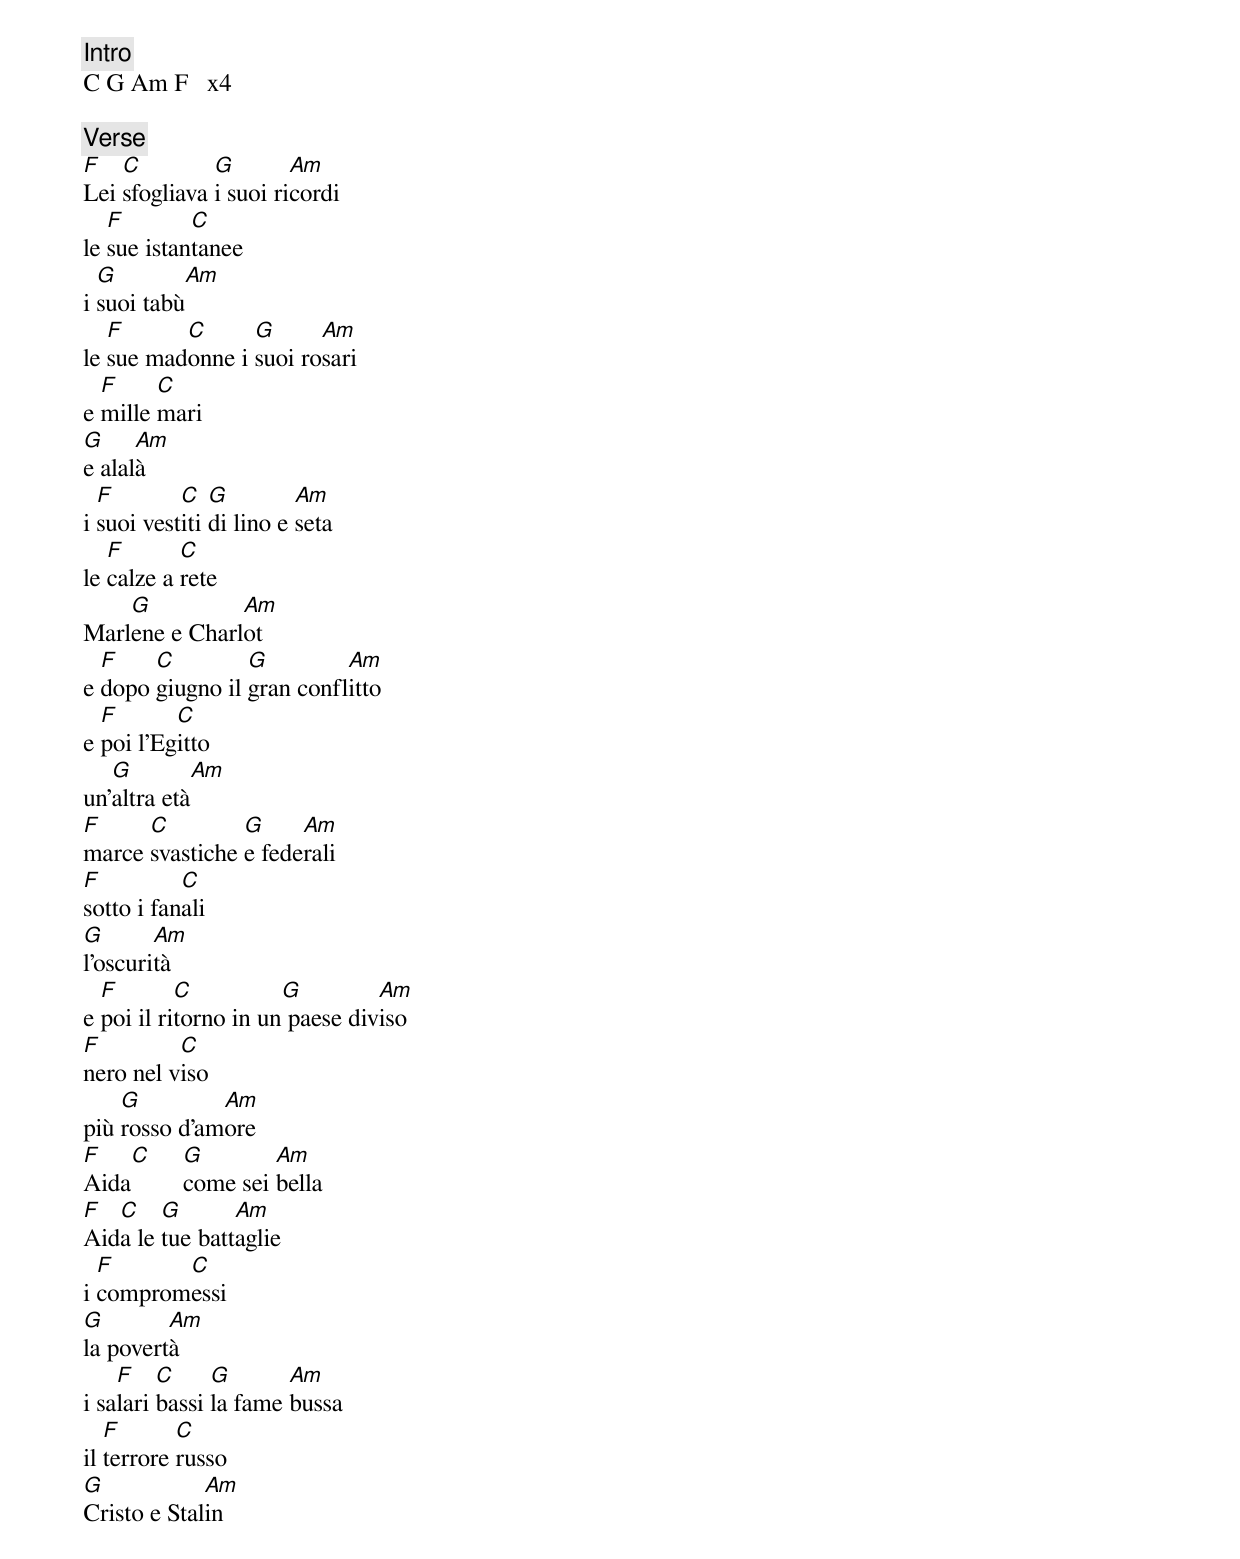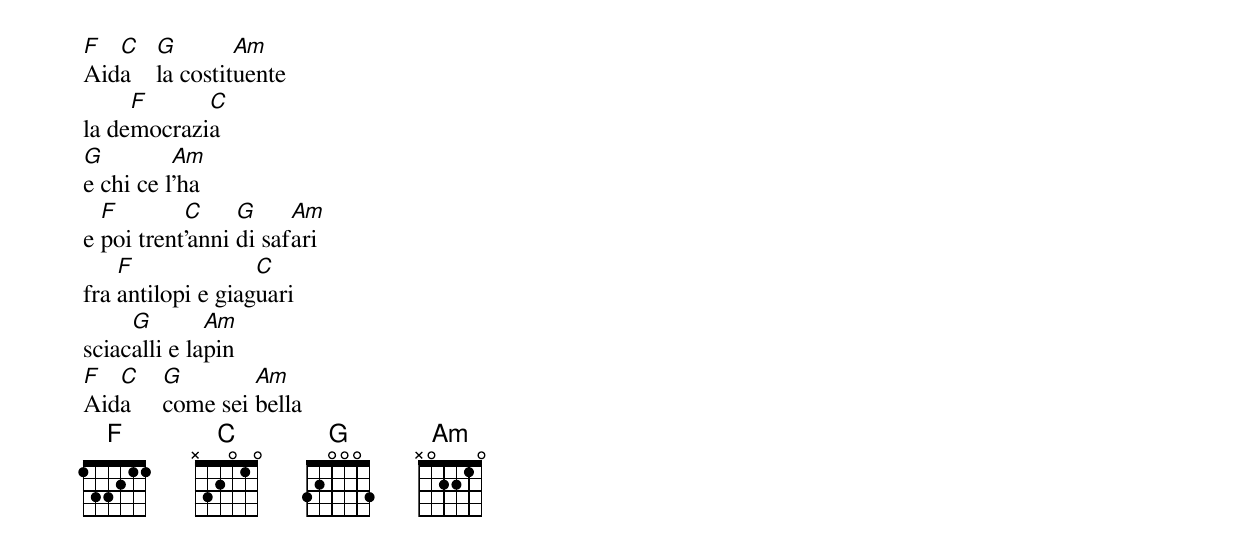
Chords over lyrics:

[Intro]
C G Am F   x4

[Verse]
F   C         G        Am
Lei sfogliava i suoi ricordi
   F        C
le sue istantanee
  G        Am
i suoi tabù
   F      C      G      Am
le sue madonne i suoi rosari
  F     C
e mille mari
G     Am
e alalà
  F        C   G         Am
i suoi vestiti di lino e seta
   F       C
le calze a rete
    G          Am
Marlene e Charlot
  F    C         G         Am
e dopo giugno il gran conflitto
  F       C
e poi l'Egitto
   G        Am
un'altra età
F     C         G     Am
marce svastiche e federali
F          C
sotto i fanali
G       Am
l'oscurità
  F        C          G         Am
e poi il ritorno in un paese diviso
F         C
nero nel viso
    G         Am
più rosso d'amore
F   C    G        Am
Aida     come sei bella
F  C    G       Am
Aida le tue battaglie
  F      C
i compromessi
G        Am
la povertà
    F    C     G       Am
i salari bassi la fame bussa
   F       C
il terrore russo
G            Am
Cristo e Stalin
F  C    G        Am
Aida    la costituente
     F      C
la democrazia
G         Am
e chi ce l'ha
  F        C     G     Am
e poi trent'anni di safari
    F              C
fra antilopi e giaguari
     G        Am
sciacalli e lapin
F  C     G        Am
Aida     come sei bella
